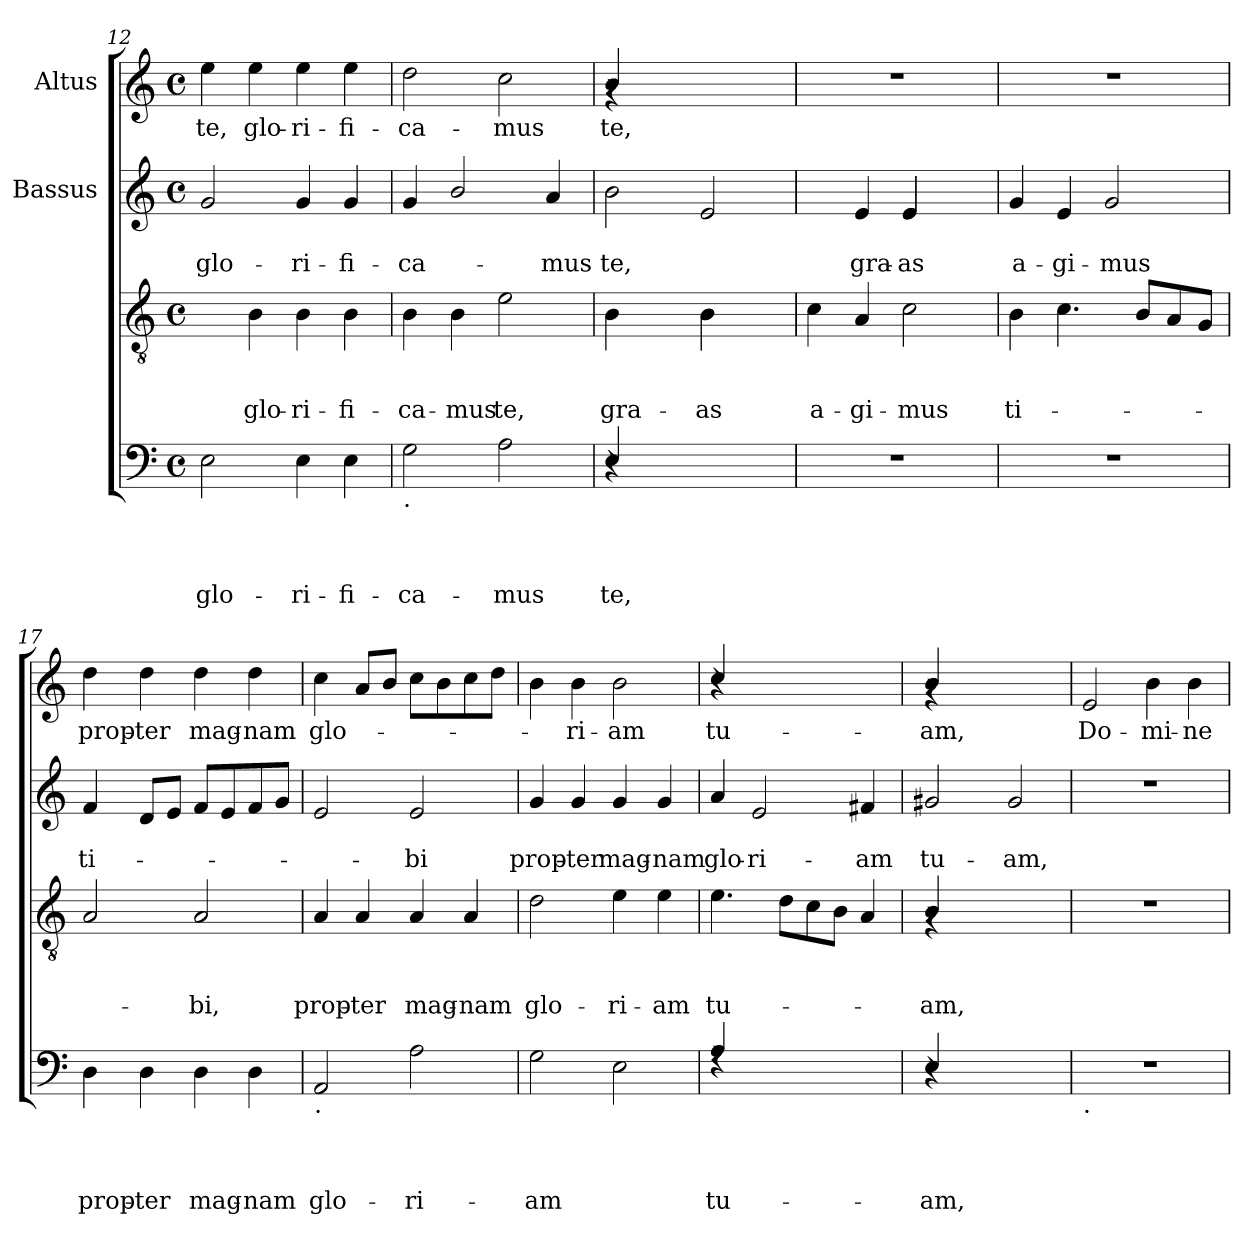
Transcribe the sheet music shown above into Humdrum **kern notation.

**kern	**text	**text	**text	**text	**kern	**text	**text	**text	**kern	**text	**text	**kern	**text
*part4	*part4	*part4	*part4	*part4	*part3	*part3	*part3	*part3	*part2	*part2	*part2	*part1	*part1
*staff4	*staff4	*staff4	*staff4	*staff4	*staff3	*staff3	*staff3	*staff3	*staff2	*staff2	*staff2	*staff1	*staff1
*	*	*	*	*	*	*	*	*	*I"Bassus	*	*	*I"Altus	*
*clefF4	*	*	*	*	*clefGv2	*	*	*	*clefG2	*	*	*clefG2	*
*k[]	*	*	*	*	*k[]	*	*	*	*k[]	*	*	*k[]	*
*C:	*	*	*	*	*C:	*	*	*	*C:	*	*	*C:	*
*M4/4	*	*	*	*	*M4/4	*	*	*	*M4/4	*	*	*M4/4	*
*met(c)	*	*	*	*	*met(c)	*	*	*	*met(c)	*	*	*met(c)	*
=12	=12	=12	=12	=12	=12	=12	=12	=12	=12	=12	=12	=12	=12
!	!	!	!	!LO:LY:b	!	!	!	!	!	!	!LO:LY:b	!	!LO:LY:b
2E\	.	.	.	glo-	4ryy	.	.	.	2g/	.	glo-	4ee\	te,
!	!	!	!	!	!	!	!	!LO:LY:b	!	!	!	!	!LO:LY:b
.	.	.	.	.	4B\	.	.	glo-	.	.	.	4ee\	glo-
!	!	!	!	!LO:LY:b	!	!	!	!LO:LY:b	!	!	!LO:LY:b	!	!LO:LY:b
4E\	.	.	.	-ri-	4B\	.	.	-ri-	4g/	.	-ri-	4ee\	-ri-
!	!	!	!	!LO:LY:b	!	!	!	!LO:LY:b	!	!	!LO:LY:b	!	!LO:LY:b
4E\	.	.	.	-fi-	4B\	.	.	-fi-	4g/	.	-fi-	4ee\	-fi-
!!LO:LB:g=z
=13	=13	=13	=13	=13	=13	=13	=13	=13	=13	=13	=13	=13	=13
!LO:TX:b:t=.	!	!	!	!	!	!	!	!	!	!	!	!	!
!	!	!	!	!LO:LY:b	!	!	!	!LO:LY:b	!	!	!LO:LY:b	!	!LO:LY:b
2G\	.	.	.	-ca-	4B\	.	.	-ca-	4g/	.	-ca-	2dd\	-ca-
!	!	!	!	!	!	!	!	!LO:LY:b	!	!	!	!	!
.	.	.	.	.	4B\	.	.	-mus	2b/	.	.	.	.
!	!	!	!	!LO:LY:b	!	!	!	!LO:LY:b	!	!	!	!	!LO:LY:b
2A\	.	.	.	-mus	2e\	.	.	te,	.	.	.	2cc\	-mus
!	!	!	!	!	!	!	!	!	!	!	!LO:LY:b	!	!
.	.	.	.	.	.	.	.	.	4a/	.	-mus	.	.
=14	=14	=14	=14	=14	=14	=14	=14	=14	=14	=14	=14	=14	=14
!LO:N:head=solid	!	!	!	!LO:LY:b	!	!	!	!LO:LY:b	!	!	!LO:LY:b	!LO:N:head=solid	!LO:LY:b
*^	*	*	*	*	*^	*	*	*	*	*	*	*^	*
4E/	4rC	.	.	.	te,	4B\	2ryy	.	.	gra-	2b\	.	te,	4b/	4rg	te,
2.ryy	2.ryy	.	.	.	.	4ryy	.	.	.	.	.	.	.	2.ryy	2.ryy	.
!	!	!	!	!	!	!	!	!	!	!LO:LY:b	!	!	!	!	!	!
!	!	!	!	!	!	!	!	!	!	!LO:LY:b	!	!	!	!	!	!
.	.	.	.	.	.	4B\	4B\	.	.	-as	2e/	.	.	.	.	.
.	.	.	.	.	.	4ryy	4ryy	.	.	.	.	.	.	.	.	.
*v	*v	*	*	*	*	*	*	*	*	*	*	*	*	*v	*v	*
=15	=15	=15	=15	=15	=15	=15	=15	=15	=15	=15	=15	=15	=15	=15
!	!	!	!	!	!	!	!	!	!LO:LY:b	!	!	!	!	!
*	*	*	*	*	*v	*v	*	*	*	*^	*	*	*	*
1r	.	.	.	.	4c\	.	.	a-	4ryy	2ryy	.	.	1r	.
!	!	!	!	!	!	!	!	!LO:LY:b	!	!	!	!LO:LY:b	!	!
.	.	.	.	.	4A/	.	.	-gi-	4e/	.	.	gra-	.	.
!	!	!	!	!	!	!	!	!LO:LY:b	!	!	!	!LO:LY:b	!	!
!	!	!	!	!	!	!	!	!	!	!	!	!LO:LY:b	!	!
.	.	.	.	.	2c\	.	.	-mus	4e/	4e/	.	-as	.	.
.	.	.	.	.	.	.	.	.	4ryy	4ryy	.	.	.	.
=16	=16	=16	=16	=16	=16	=16	=16	=16	=16	=16	=16	=16	=16	=16
!	!	!	!	!	!	!	!	!LO:LY:b	!	!	!	!LO:LY:b	!	!
*	*	*	*	*	*	*	*	*	*v	*v	*	*	*	*
1r	.	.	.	.	4B\	.	.	ti-	4g/	.	a-	1r	.
!	!	!	!	!	!	!	!	!	!	!	!LO:LY:b	!	!
.	.	.	.	.	4.c\	.	.	.	4e/	.	-gi-	.	.
!	!	!	!	!	!	!	!	!	!	!	!LO:LY:b	!	!
.	.	.	.	.	.	.	.	.	2g/	.	-mus	.	.
.	.	.	.	.	8B/L	.	.	.	.	.	.	.	.
.	.	.	.	.	8A/	.	.	.	.	.	.	.	.
.	.	.	.	.	8G/J	.	.	.	.	.	.	.	.
=17	=17	=17	=17	=17	=17	=17	=17	=17	=17	=17	=17	=17	=17
!	!	!	!	!LO:LY:b	!	!	!	!	!	!	!LO:LY:b	!	!LO:LY:b
4D\	.	.	.	prop-	2A/	.	.	.	4f/	.	ti-	4dd\	prop-
!	!	!	!	!LO:LY:b	!	!	!	!	!	!	!	!	!LO:LY:b
4D\	.	.	.	-ter	.	.	.	.	8d/L	.	.	4dd\	-ter
.	.	.	.	.	.	.	.	.	8e/J	.	.	.	.
!	!	!	!	!LO:LY:b	!	!	!	!LO:LY:b	!	!	!	!	!LO:LY:b
4D\	.	.	.	mag-	2A/	.	.	-bi,	8f/L	.	.	4dd\	mag-
.	.	.	.	.	.	.	.	.	8e/	.	.	.	.
!	!	!	!	!LO:LY:b	!	!	!	!	!	!	!	!	!LO:LY:b
4D\	.	.	.	-nam	.	.	.	.	8f/	.	.	4dd\	-nam
.	.	.	.	.	.	.	.	.	8g/J	.	.	.	.
!!LO:PB:g=z
=18	=18	=18	=18	=18	=18	=18	=18	=18	=18	=18	=18	=18	=18
!LO:TX:b:t=.	!	!	!	!	!	!	!	!	!	!	!	!	!
!	!	!	!	!LO:LY:b	!	!	!	!LO:LY:b	!	!	!	!	!LO:LY:b
2AA/	.	.	.	glo-	4A/	.	.	prop-	2e/	.	.	4cc\	glo-
!	!	!	!	!	!	!	!	!LO:LY:b	!	!	!	!	!
.	.	.	.	.	4A/	.	.	-ter	.	.	.	8a/L	.
.	.	.	.	.	.	.	.	.	.	.	.	8b/J	.
!	!	!	!	!LO:LY:b	!	!	!	!LO:LY:b	!	!	!LO:LY:b	!	!
2A\	.	.	.	-ri-	4A/	.	.	mag-	2e/	.	-bi	8cc\L	.
.	.	.	.	.	.	.	.	.	.	.	.	8b\	.
!	!	!	!	!	!	!	!	!LO:LY:b	!	!	!	!	!
.	.	.	.	.	4A/	.	.	-nam	.	.	.	8cc\	.
.	.	.	.	.	.	.	.	.	.	.	.	8dd\J	.
=19	=19	=19	=19	=19	=19	=19	=19	=19	=19	=19	=19	=19	=19
!	!	!	!	!LO:LY:b	!	!	!	!LO:LY:b	!	!	!LO:LY:b	!	!
2G\	.	.	.	-am	2d\	.	.	glo-	4g/	.	prop-	4b\	.
!	!	!	!	!	!	!	!	!	!	!	!LO:LY:b	!	!LO:LY:b
.	.	.	.	.	.	.	.	.	4g/	.	-ter	4b\	-ri-
!	!	!	!	!	!	!	!	!LO:LY:b	!	!	!LO:LY:b	!	!LO:LY:b
2E\	.	.	.	.	4e\	.	.	-ri-	4g/	.	mag-	2b\	-am
!	!	!	!	!	!	!	!	!LO:LY:b	!	!	!LO:LY:b	!	!
.	.	.	.	.	4e\	.	.	-am	4g/	.	-nam	.	.
=20	=20	=20	=20	=20	=20	=20	=20	=20	=20	=20	=20	=20	=20
!LO:N:head=solid	!	!	!	!LO:LY:b	!	!	!	!LO:LY:b	!	!	!LO:LY:b	!LO:N:head=solid	!LO:LY:b
*^	*	*	*	*	*	*	*	*	*	*	*	*^	*
4A/	4rF	.	.	.	tu-	4.e\	.	.	tu-	4a/	.	glo-	4cc/	4ra	tu-
!	!	!	!	!	!	!	!	!	!	!	!	!LO:LY:b	!	!	!
2.ryy	2.ryy	.	.	.	.	.	.	.	.	2e/	.	-ri-	2.ryy	2.ryy	.
.	.	.	.	.	.	8d\L	.	.	.	.	.	.	.	.	.
.	.	.	.	.	.	8c\	.	.	.	.	.	.	.	.	.
.	.	.	.	.	.	8B\J	.	.	.	.	.	.	.	.	.
!	!	!	!	!	!	!	!	!	!	!	!	!LO:LY:b	!	!	!
.	.	.	.	.	.	4A/	.	.	.	4f#X/	.	-am	.	.	.
=21	=21	=21	=21	=21	=21	=21	=21	=21	=21	=21	=21	=21	=21	=21	=21
!LO:N:head=solid	!	!	!	!	!LO:LY:b	!LO:N:head=solid	!	!	!LO:LY:b	!	!	!LO:LY:b	!LO:N:head=solid	!	!LO:LY:b
*	*	*	*	*	*	*^	*	*	*	*	*	*	*	*	*
4E/	4rC	.	.	.	-am,	4B/	4rG	.	.	-am,	2g#X/	.	tu-	4b/	4rg	-am,
2.ryy	2.ryy	.	.	.	.	2.ryy	2.ryy	.	.	.	.	.	.	2.ryy	2.ryy	.
!	!	!	!	!	!	!	!	!	!	!	!	!	!LO:LY:b	!	!	!
.	.	.	.	.	.	.	.	.	.	.	2g#/	.	-am,	.	.	.
*v	*v	*	*	*	*	*	*	*	*	*	*	*	*	*v	*v	*
*	*	*	*	*	*v	*v	*	*	*	*	*	*	*	*
!!LO:LB:g=z
=22	=22	=22	=22	=22	=22	=22	=22	=22	=22	=22	=22	=22	=22
!LO:TX:b:t=.	!	!	!	!	!	!	!	!	!	!	!	!	!
!	!	!	!	!	!	!	!	!	!	!	!	!	!LO:LY:b
1r	.	.	.	.	1r	.	.	.	1r	.	.	2e/	Do-
!	!	!	!	!	!	!	!	!	!	!	!	!	!LO:LY:b
.	.	.	.	.	.	.	.	.	.	.	.	4b\	-mi-
!	!	!	!	!	!	!	!	!	!	!	!	!	!LO:LY:b
.	.	.	.	.	.	.	.	.	.	.	.	4b\	-ne
=	=	=	=	=	=	=	=	=	=	=	=	=	=
*-	*-	*-	*-	*-	*-	*-	*-	*-	*-	*-	*-	*-	*-
